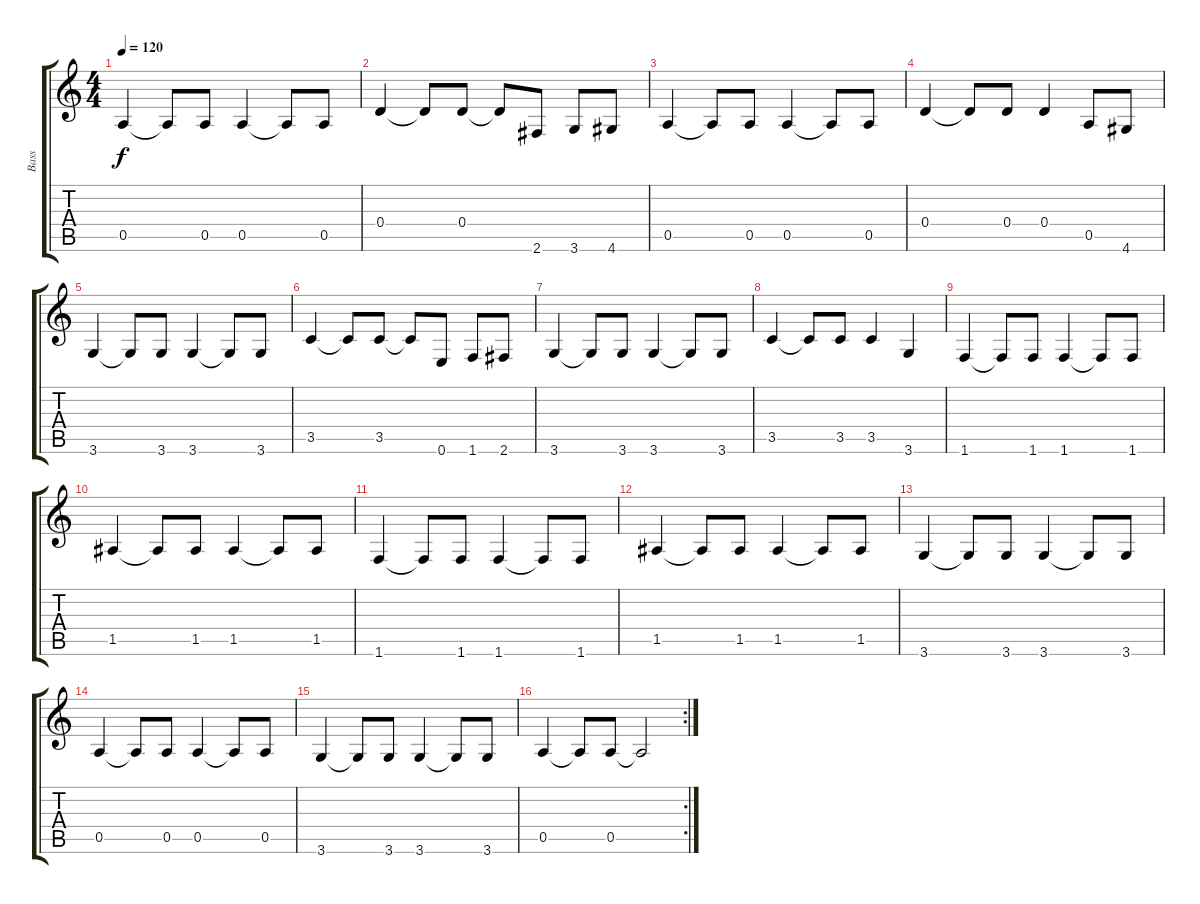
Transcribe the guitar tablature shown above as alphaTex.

\track ("Bass" "Bass") {instrument acousticbass}
\staff {score tabs}
\tuning (E4 B3 G3 D3 A2 E2) {hide}
\ts (4 4)
\tempo 120
\clef g2
\ks c
0.5.4{dy f} 0.5{t}.8 0.5.8 0.5.4 0.5{t}.8 0.5.8 |
0.4.4 0.4{t}.8 0.4.8 0.4{t}.8 2.6.8 3.6.8 4.6.8 |
0.5.4 0.5{t}.8 0.5.8 0.5.4 0.5{t}.8 0.5.8 |
0.4.4 0.4{t}.8 0.4.8 0.4.4 0.5.8 4.6.8 |
3.6.4 3.6{t}.8 3.6.8 3.6.4 3.6{t}.8 3.6.8 |
3.5.4 3.5{t}.8 3.5.8 3.5{t}.8 0.6.8 1.6.8 2.6.8 |
3.6.4 3.6{t}.8 3.6.8 3.6.4 3.6{t}.8 3.6.8 |
3.5.4 3.5{t}.8 3.5.8 3.5.4 3.6.4 |
1.6.4 1.6{t}.8 1.6.8 1.6.4 1.6{t}.8 1.6.8 |
1.5.4 1.5{t}.8 1.5.8 1.5.4 1.5{t}.8 1.5.8 |
1.6.4 1.6{t}.8 1.6.8 1.6.4 1.6{t}.8 1.6.8 |
1.5.4 1.5{t}.8 1.5.8 1.5.4 1.5{t}.8 1.5.8 |
3.6.4 3.6{t}.8 3.6.8 3.6.4 3.6{t}.8 3.6.8 |
0.5.4 0.5{t}.8 0.5.8 0.5.4 0.5{t}.8 0.5.8 |
3.6.4 3.6{t}.8 3.6.8 3.6.4 3.6{t}.8 3.6.8 |
\rc 2
0.5.4 0.5{t}.8 0.5.8 0.5{t}.2
